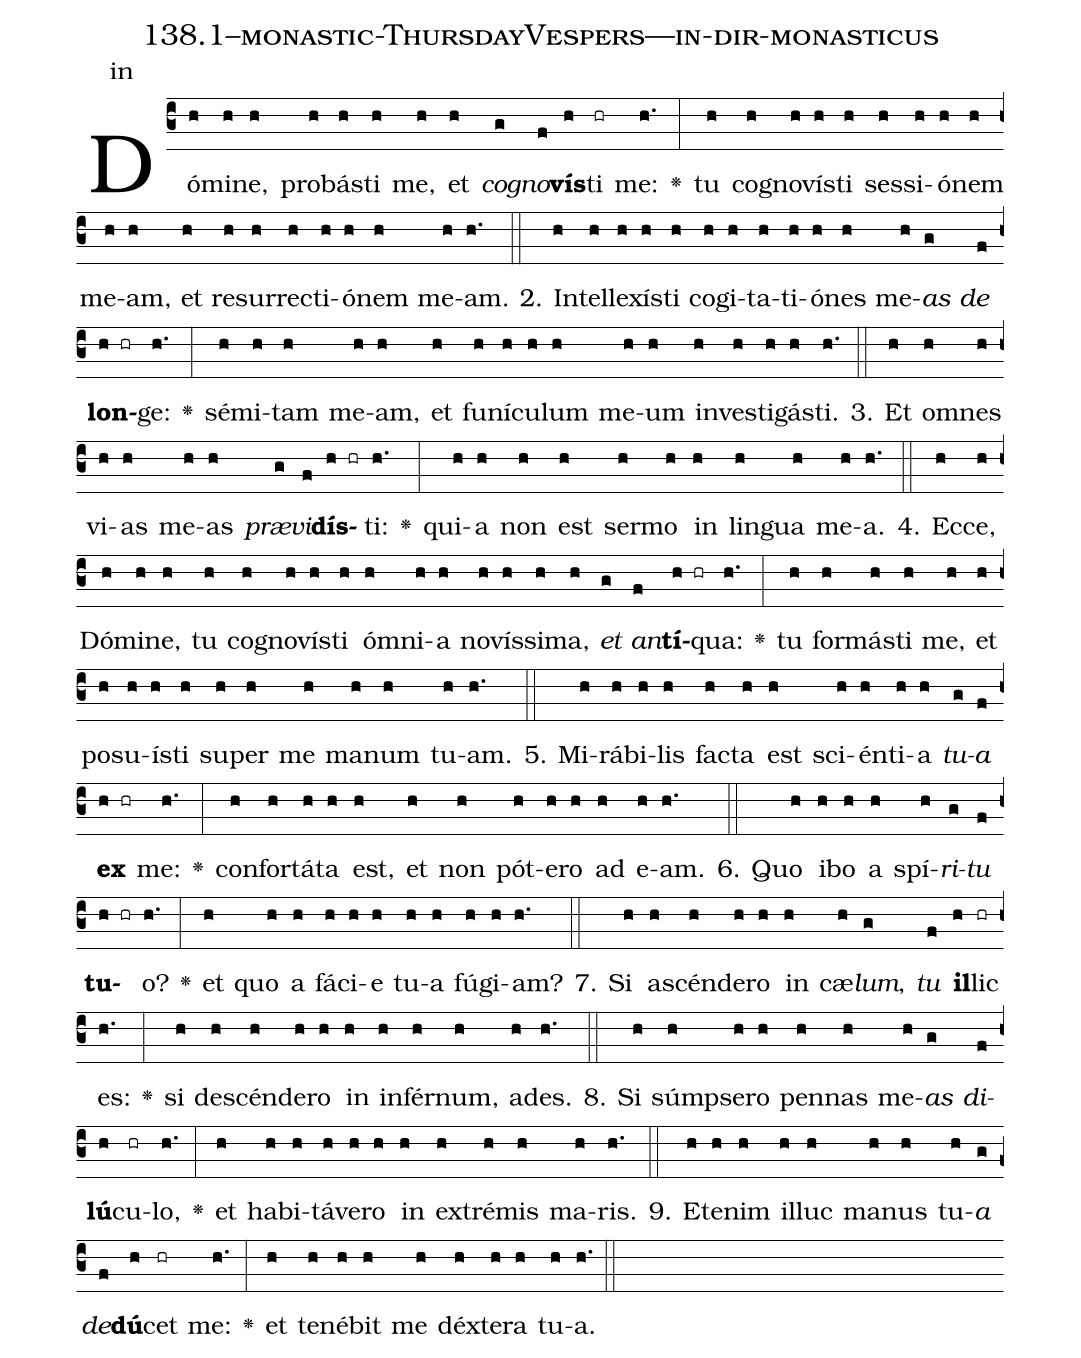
name: 138.1--monastic-ThursdayVespers---in-dir-monasticus;
annotation: in;
%%
(c3)Dó(h)mi(h)ne,(h) pro(h)bás(h)ti(h) me,(h) et(h) <i>co</i>(g)<i>gno</i>(f)<b>vís</b>(h)ti(hr) me:(h.) <v>\greheightstar</v>(:) tu(h) co(h)gno(h)vís(h)ti(h) ses(h)si(h)ó(h)nem(h) me(h)am,(h) et(h) re(h)sur(h)rec(h)ti(h)ó(h)nem(h) me(h)am.(h.) (::)
2. In(h)tel(h)le(h)xís(h)ti(h) co(h)gi(h)ta(h)ti(h)ó(h)nes(h) me(h)<i>as</i>(g) <i>de</i>(f) <b>lon</b>(h hr)ge:(h.) <v>\greheightstar</v>(:) sé(h)mi(h)tam(h) me(h)am,(h) et(h) fu(h)ní(h)cu(h)lum(h) me(h)um(h) in(h)ves(h)ti(h)gás(h)ti.(h.) (::)
3. Et(h) om(h)nes(h) vi(h)as(h) me(h)as(h) <i>præ</i>(g)<i>vi</i>(f)<b>dís</b>(h hr)ti:(h.) <v>\greheightstar</v>(:) qui(h)a(h) non(h) est(h) ser(h)mo(h) in(h) lin(h)gua(h) me(h)a.(h.) (::)
4. Ec(h)ce,(h) Dó(h)mi(h)ne,(h) tu(h) co(h)gno(h)vís(h)ti(h) óm(h)ni(h)a(h) no(h)vís(h)si(h)ma,(h) <i>et</i>(g) <i>an</i>(f)<b>tí</b>(h hr)qua:(h.) <v>\greheightstar</v>(:) tu(h) for(h)más(h)ti(h) me,(h) et(h) po(h)su(h)ís(h)ti(h) su(h)per(h) me(h) ma(h)num(h) tu(h)am.(h.) (::)
5. Mi(h)rá(h)bi(h)lis(h) fac(h)ta(h) est(h) sci(h)én(h)ti(h)a(h) <i>tu</i>(g)<i>a</i>(f) <b>ex</b>(h hr) me:(h.) <v>\greheightstar</v>(:) con(h)for(h)tá(h)ta(h) est,(h) et(h) non(h) pót(h)e(h)ro(h) ad(h) e(h)am.(h.) (::)
6. Quo(h) i(h)bo(h) a(h) spí(h)<i>ri</i>(g)<i>tu</i>(f) <b>tu</b>(h hr)o?(h.) <v>\greheightstar</v>(:) et(h) quo(h) a(h) fá(h)ci(h)e(h) tu(h)a(h) fú(h)gi(h)am?(h.) (::)
7. Si(h) a(h)scén(h)de(h)ro(h) in(h) cæ(h)<i>lum</i>,(g) <i>tu</i>(f) <b>il</b>(h)lic(hr) es:(h.) <v>\greheightstar</v>(:) si(h) de(h)scén(h)de(h)ro(h) in(h) in(h)fér(h)num,(h) ad(h)es.(h.) (::)
8. Si(h) súmp(h)se(h)ro(h) pen(h)nas(h) me(h)<i>as</i>(g) <i>di</i>(f)<b>lú</b>(h)cu(hr)lo,(h.) <v>\greheightstar</v>(:) et(h) ha(h)bi(h)tá(h)ve(h)ro(h) in(h) ex(h)tré(h)mis(h) ma(h)ris.(h.) (::)
9. Et(h)e(h)nim(h) il(h)luc(h) ma(h)nus(h) tu(h)<i>a</i>(g) <i>de</i>(f)<b>dú</b>(h)cet(hr) me:(h.) <v>\greheightstar</v>(:) et(h) te(h)né(h)bit(h) me(h) déx(h)te(h)ra(h) tu(h)a.(h.) (::)
